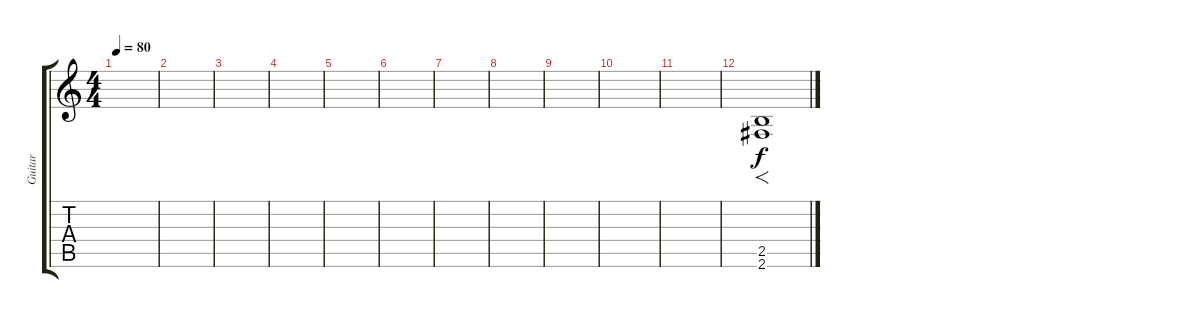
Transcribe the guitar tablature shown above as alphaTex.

\track ("Guitar" "Guitar") {instrument distortionguitar}
\staff {score tabs}
\tuning (E4 B3 G3 D3 A2 E2) {hide}
\ts (4 4)
\tempo 80
\clef g2
\ks c
|
|
|
|
|
|
|
|
|
|
|
(2.5 2.6).1{f volume 13 balance 14}
